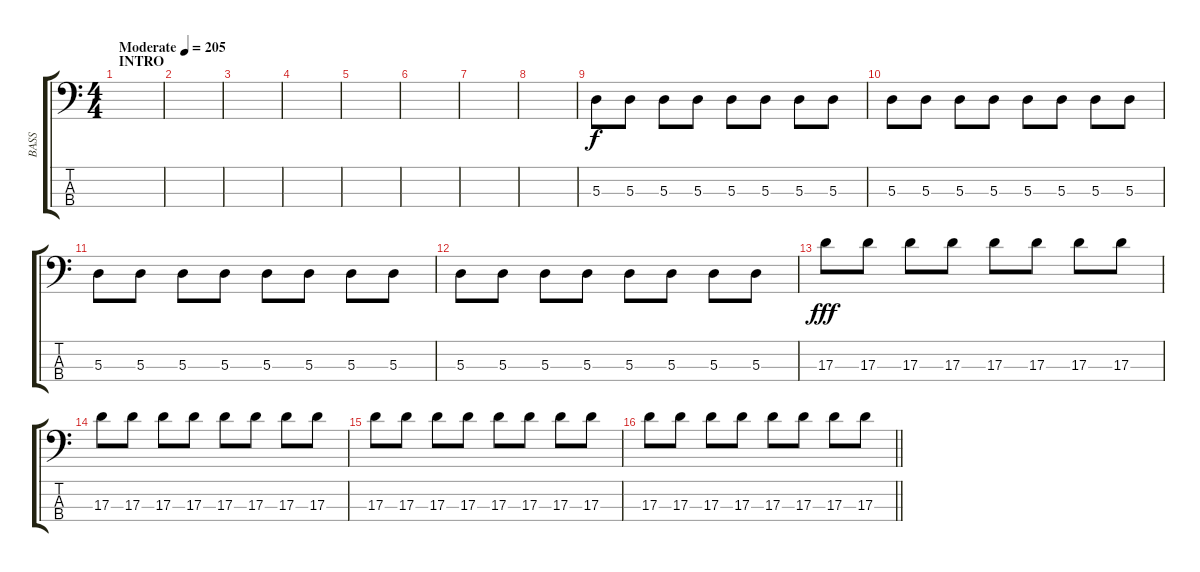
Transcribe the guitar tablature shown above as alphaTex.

\track ("BASS" "BASS") {instrument electricbasspick}
\staff {score tabs}
\tuning (G2 D2 A1 E1) {hide}
\ts (4 4)
\section ("" "INTRO")
\tempo (205 "Moderate")
\clef f4
\ks c
|
|
|
|
|
|
|
|
5.3.8 5.3.8 5.3.8 5.3.8 5.3.8 5.3.8 5.3.8 5.3.8 |
5.3.8 5.3.8 5.3.8 5.3.8 5.3.8 5.3.8 5.3.8 5.3.8 |
5.3.8 5.3.8 5.3.8 5.3.8 5.3.8 5.3.8 5.3.8 5.3.8 |
5.3.8 5.3.8 5.3.8 5.3.8 5.3.8 5.3.8 5.3.8 5.3.8 |
17.3.8{dy fff} 17.3.8 17.3.8 17.3.8 17.3.8 17.3.8 17.3.8 17.3.8 |
17.3.8 17.3.8 17.3.8 17.3.8 17.3.8 17.3.8 17.3.8 17.3.8 |
17.3.8 17.3.8 17.3.8 17.3.8 17.3.8 17.3.8 17.3.8 17.3.8 |
\barLineRight lightlight
17.3.8 17.3.8 17.3.8 17.3.8 17.3.8 17.3.8 17.3.8 17.3.8
